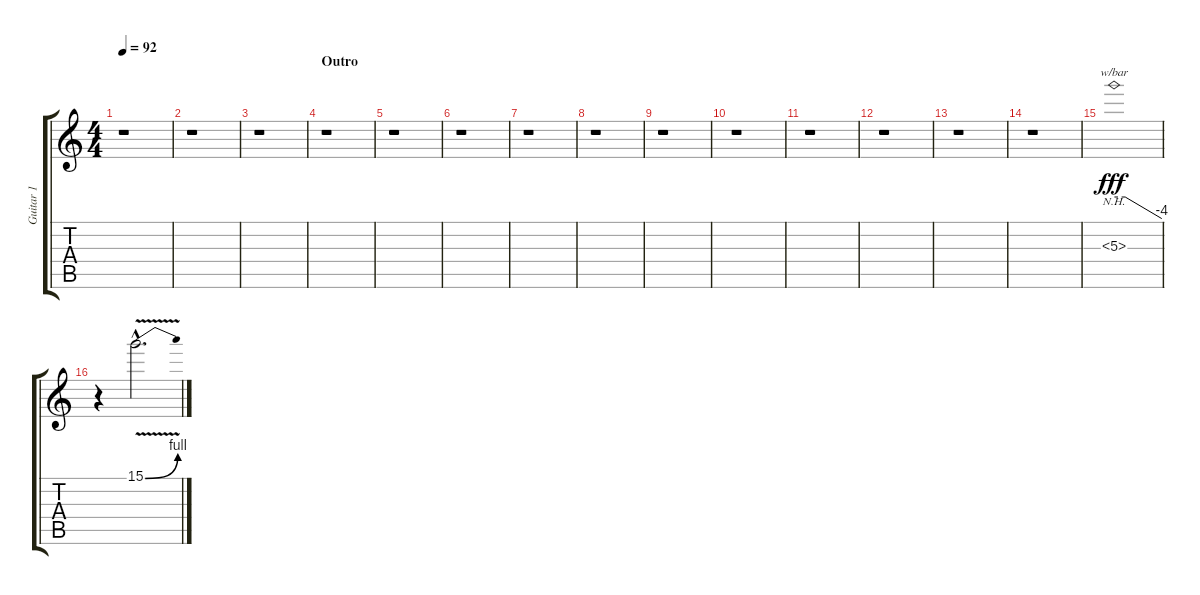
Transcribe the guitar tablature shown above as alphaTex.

\track ("Guitar 1" "Guitar 1") {instrument distortionguitar}
\staff {score tabs}
\tuning (E4 B3 G3 D3 A2 E2) {hide}
\ts (4 4)
\tempo 92
\clef g2
\ks c
r.1{dy fff} |
r.1 |
r.1 |
\section ("" "Outro")
r.1 |
r.1 |
r.1 |
r.1 |
r.1 |
r.1 |
r.1 |
r.1 |
r.1 |
r.1 |
r.1 |
5.3{nh}.1{tbe (custom default 0 0 14 0 60 -16)} |
r.4 15.1{be (bend 0 0 60 4) v hac}.2{d}
